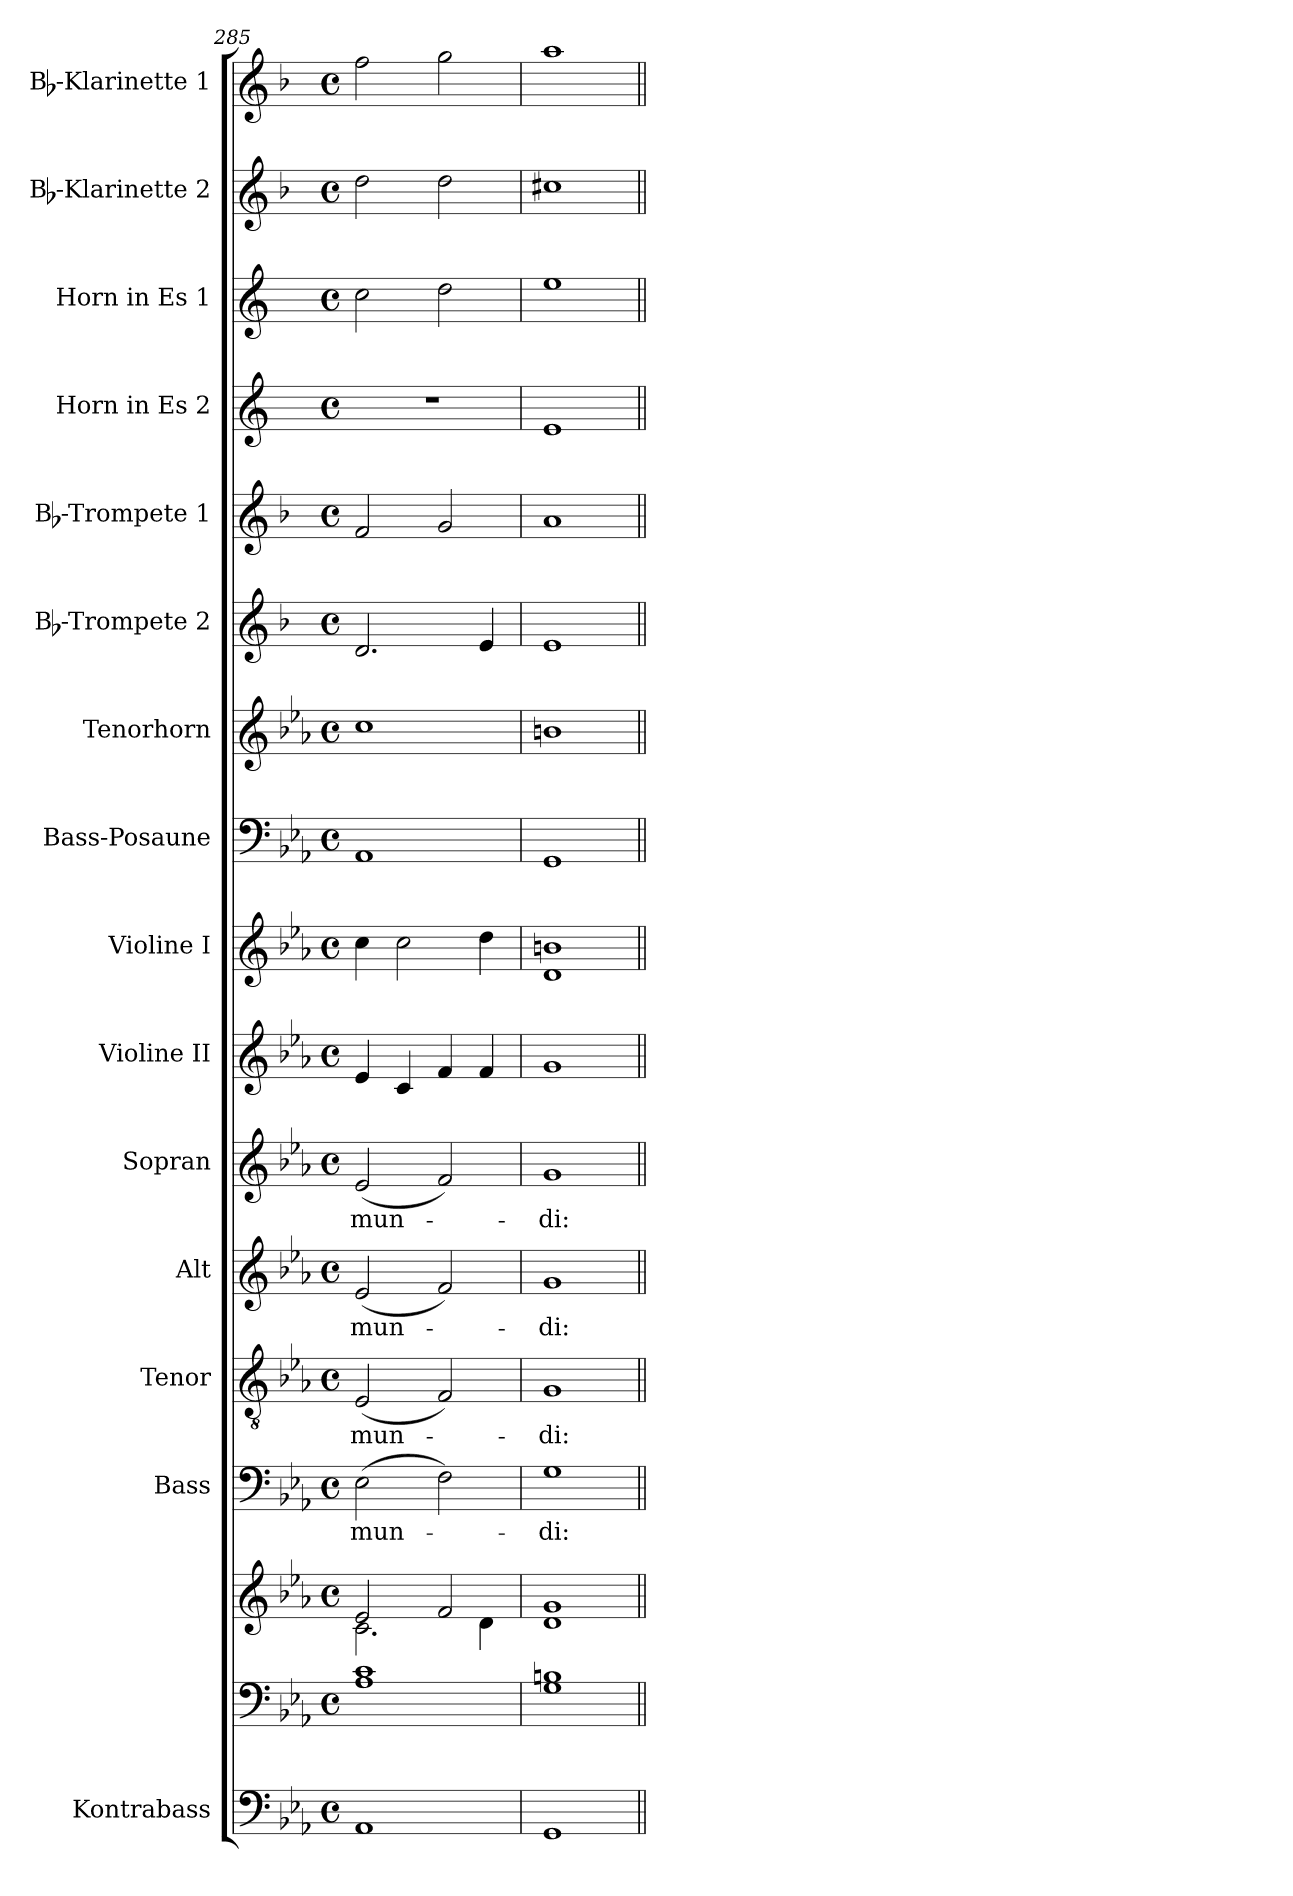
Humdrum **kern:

**kern	**kern	**kern	**kern	**text	**kern	**text	**kern	**text	**kern	**text	**kern	**kern	**kern	**kern	**kern	**kern	**kern	**kern	**kern	**kern
*part16	*part15	*part15	*part14	*part14	*part13	*part13	*part12	*part12	*part11	*part11	*part10	*part9	*part8	*part7	*part6	*part5	*part4	*part3	*part2	*part1
*staff17	*staff16	*staff15	*staff14	*staff14	*staff13	*staff13	*staff12	*staff12	*staff11	*staff11	*staff10	*staff9	*staff8	*staff7	*staff6	*staff5	*staff4	*staff3	*staff2	*staff1
*I"Kontrabass	*	*	*I"Bass	*	*I"Tenor	*	*I"Alt	*	*I"Sopran	*	*I"Violine II	*I"Violine I	*I"Bass-Posaune	*I"Tenorhorn	*I"Bb-Trompete 2	*I"Bb-Trompete 1	*I"Horn in Es 2	*I"Horn in Es 1	*I"Bb-Klarinette 2	*I"Bb-Klarinette 1
*I'Kb.	*	*	*I'B.	*	*I'T.	*	*I'A.	*	*I'S.	*	*I'Vl. II	*I'Vl. I	*I'B. Pos.	*I'T. Hrn.	*I'Bb Trp. 2	*I'Bb Trp. 1	*	*	*I'Bb Kl. 2	*I'Bb Kl. 1
*clefF4	*clefF4	*clefG2	*clefF4	*	*clefGv2	*	*clefG2	*	*clefG2	*	*clefG2	*clefG2	*clefF4	*clefG2	*clefG2	*clefG2	*clefG2	*clefG2	*clefG2	*clefG2
*ITrd7c12	*	*	*	*	*	*	*	*	*	*	*	*	*	*ITrd8c14	*ITrd1c2	*ITrd1c2	*ITrd5c9	*ITrd5c9	*ITrd1c2	*ITrd1c2
*k[b-e-a-]	*k[b-e-a-]	*k[b-e-a-]	*k[b-e-a-]	*	*k[b-e-a-]	*	*k[b-e-a-]	*	*k[b-e-a-]	*	*k[b-e-a-]	*k[b-e-a-]	*k[b-e-a-]	*k[b-e-a-]	*k[b-e-a-]	*k[b-e-a-]	*k[b-e-a-]	*k[b-e-a-]	*k[b-e-a-]	*k[b-e-a-]
*E-:	*E-:	*E-:	*E-:	*	*E-:	*	*E-:	*	*E-:	*	*E-:	*E-:	*E-:	*E-:	*E-:	*E-:	*E-:	*E-:	*E-:	*E-:
*M4/4	*M4/4	*M4/4	*M4/4	*	*M4/4	*	*M4/4	*	*M4/4	*	*M4/4	*M4/4	*M4/4	*M4/4	*M4/4	*M4/4	*M4/4	*M4/4	*M4/4	*M4/4
*met(c)	*met(c)	*met(c)	*met(c)	*	*met(c)	*	*met(c)	*	*met(c)	*	*met(c)	*met(c)	*met(c)	*met(c)	*met(c)	*met(c)	*met(c)	*met(c)	*met(c)	*met(c)
=285	=285	=285	=285	=285	=285	=285	=285	=285	=285	=285	=285	=285	=285	=285	=285	=285	=285	=285	=285	=285
*	*^	*^	*	*	*	*	*	*	*	*	*	*	*	*	*	*	*	*	*	*
!	!	!	!	!	!	!LO:LY:b	!	!LO:LY:b	!	!LO:LY:b	!	!LO:LY:b	!	!	!	!	!	!	!	!	!	!
1AAA-	1c	1A-	2e-/	2.c\	(>2E-\	mun-	(<2E-/	mun-	(<2e-/	mun-	(<2e-/	mun-	4e-/	4cc\	1AA-	1c	2.c/	2e-/	1r	2e-\	2cc\	2ee-\
.	.	.	.	.	.	.	.	.	.	.	.	.	4c/	2cc\	.	.	.	.	.	.	.	.
.	.	.	2f/	.	2F\)	.	2F/)	.	2f/)	.	2f/)	.	4f/	.	.	.	.	2f/	.	2f\	2cc\	2ff\
.	.	.	.	4d\	.	.	.	.	.	.	.	.	4f/	4dd\	.	.	4d/	.	.	.	.	.
=286	=286	=286	=286	=286	=286	=286	=286	=286	=286	=286	=286	=286	=286	=286	=286	=286	=286	=286	=286	=286	=286	=286
!	!	!	!	!	!	!LO:LY:b	!	!LO:LY:b	!	!LO:LY:b	!	!LO:LY:b	!	!	!	!	!	!	!	!	!	!
1GGG	1Bn	1G	1g	1d	1G	-di:	1G	-di:	1g	-di:	1g	-di:	1g	1d 1bn	1GG	1Bn	1d	1g	1G	1g	1bn	1gg
*	*v	*v	*	*	*	*	*	*	*	*	*	*	*	*	*	*	*	*	*	*	*	*
*	*	*v	*v	*	*	*	*	*	*	*	*	*	*	*	*	*	*	*	*	*	*
=||	=||	=||	=||	=||	=||	=||	=||	=||	=||	=||	=||	=||	=||	=||	=||	=||	=||	=||	=||	=||
*-	*-	*-	*-	*-	*-	*-	*-	*-	*-	*-	*-	*-	*-	*-	*-	*-	*-	*-	*-	*-
